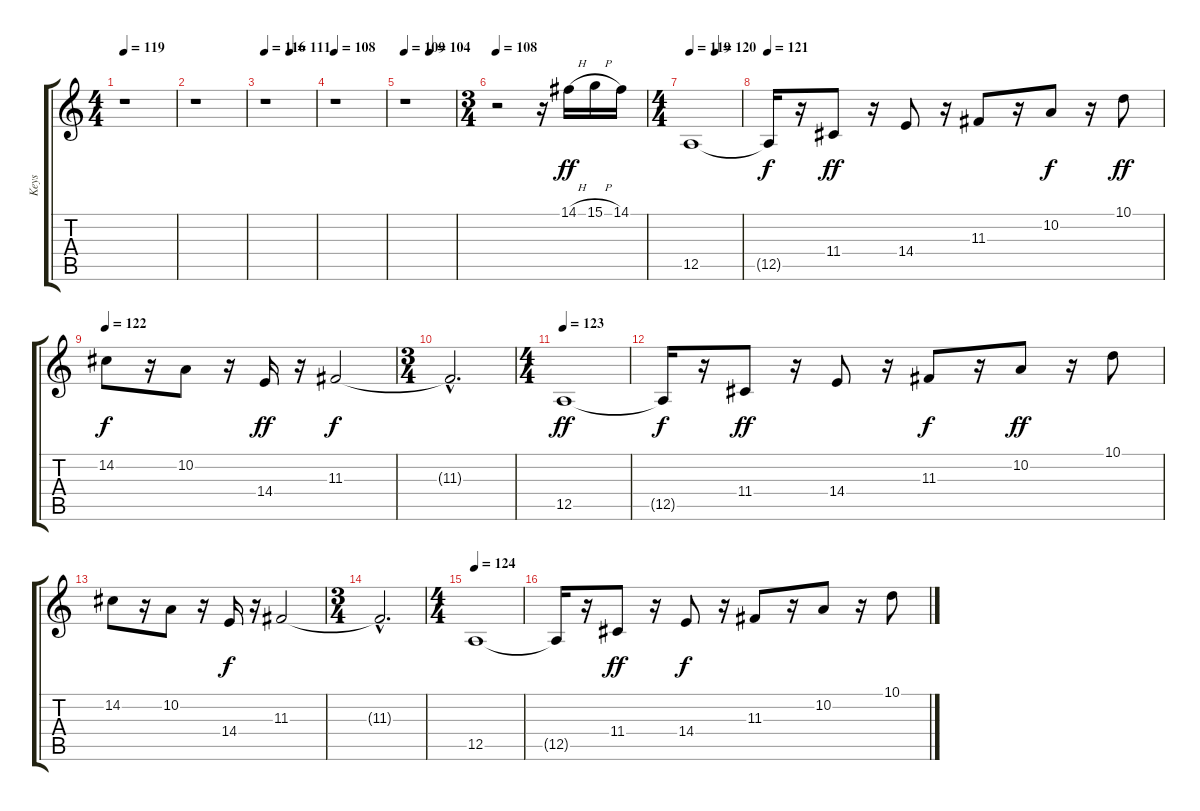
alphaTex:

\track ("Keys" "Keys") {instrument stringensemble1}
\staff {score tabs}
\tuning (E4 B3 G3 D3 A2 E2) {hide}
\ts (4 4)
\tempo 119
\clef g2
\ks c
r.1{dy ff instrument stringensemble1} |
r.1 |
\tempo 116
\tempo (111 0.5)
r.1 |
\tempo 108
r.1 |
\tempo 109
\tempo (104 0.5)
r.1 |
\ts (3 4)
\tempo 108
r.2 r.16 14.1{h}.16 15.1{h}.16 14.1.16 |
\ts (4 4)
\tempo 119
\tempo (120 0.5)
12.5.1 |
\tempo 121
12.5{t}.16{dy f} r.16 11.4.8{dy ff} r.16 14.4.8 r.16 11.3.8 r.16 10.2.8{dy f} r.16 10.1.8{dy ff} |
\tempo 122
14.2.8{dy f} r.16 10.2.8 r.16 14.4.16{dy ff} r.16 11.3.2{dy f} |
\ts (3 4)
11.3{hac t}.2{d} |
\ts (4 4)
\tempo 123
12.5.1{dy ff} |
12.5{t}.16{dy f} r.16 11.4.8{dy ff} r.16 14.4.8 r.16 11.3.8{dy f} r.16 10.2.8{dy ff} r.16 10.1.8 |
14.2.8 r.16 10.2.8 r.16 14.4.16{dy f} r.16 11.3.2 |
\ts (3 4)
11.3{hac t}.2{d} |
\ts (4 4)
\tempo 124
12.5.1 |
12.5{t}.16 r.16 11.4.8{dy ff} r.16 14.4.8{dy f} r.16 11.3.8 r.16 10.2.8 r.16 10.1.8
